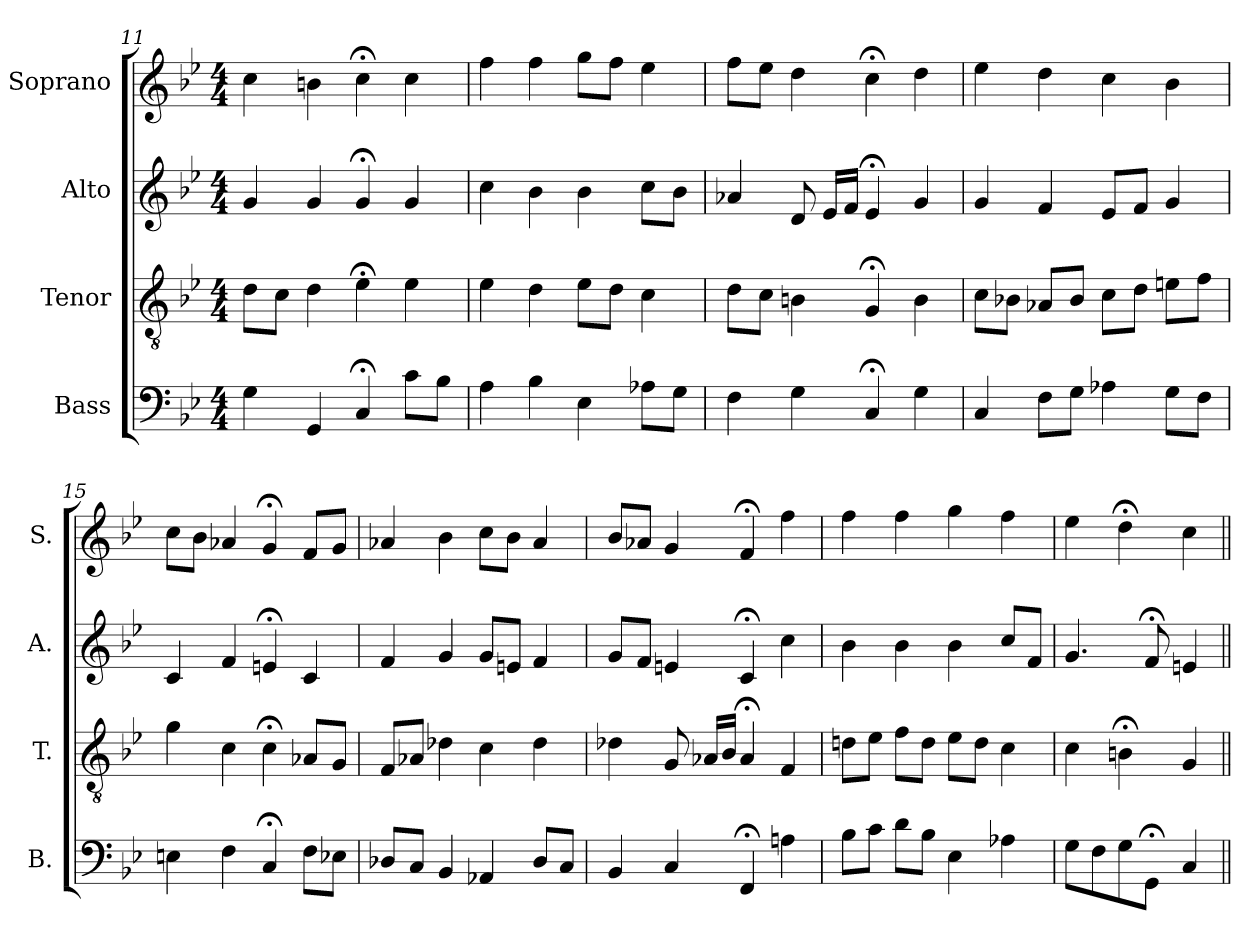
**kern	**kern	**kern	**kern
*part4	*part3	*part2	*part1
*staff4	*staff3	*staff2	*staff1
*I"Bass	*I"Tenor	*I"Alto	*I"Soprano
*I'B.	*I'T.	*I'A.	*I'S.
*clefF4	*clefGv2	*clefG2	*clefG2
*	*ITrd7c12	*	*
*k[b-e-]	*k[b-e-]	*k[b-e-]	*k[b-e-]
*B-:	*B-:	*B-:	*B-:
*M4/4	*M4/4	*M4/4	*M4/4
=11	=11	=11	=11
4G\	8D\L	4g/	4cc\
.	8C\J	.	.
4GG/	4D\	4g/	4bn\
4C;</	4E-;<\	4g;</	4cc;<\
8c\L	4E-\	4g/	4cc\
8B-\J	.	.	.
=12	=12	=12	=12
4A\	4E-\	4cc\	4ff\
4B-\	4D\	4b-\	4ff\
4E-\	8E-\L	4b-\	8gg\L
.	8D\J	.	8ff\J
8A-X\L	4C\	8cc\L	4ee-\
8G\J	.	8b-\J	.
=13	=13	=13	=13
4F\	8D\L	4a-X/	8ff\L
.	8C\J	.	8ee-\J
4G\	4BBn\	8d/	4dd\
.	.	16e-/LL	.
.	.	16f/JJ	.
4C;</	4GG;</	4e-;</	4cc;<\
4G\	4BB\	4g/	4dd\
!!LO:LB:g=z
=14	=14	=14	=14
4C/	8C\L	4g/	4ee-\
.	8BB-X\J	.	.
8F\L	8AA-X/L	4f/	4dd\
8G\J	8BB-/J	.	.
4A-X\	8C\L	8e-/L	4cc\
.	8D\J	8f/J	.
8G\L	8En\L	4g/	4b-\
8F\J	8F\J	.	.
=15	=15	=15	=15
4En\	4G\	4c/	8cc\L
.	.	.	8b-\J
4F\	4C\	4f/	4a-X/
4C;</	4C;<\	4en;</	4g;</
8F\L	8AA-X/L	4c/	8f/L
8E-X\J	8GG/J	.	8g/J
=16	=16	=16	=16
8D-X/L	8FF/L	4f/	4a-X/
8C/J	8AA-X/J	.	.
4BB-/	4D-X\	4g/	4b-\
4AA-X/	4C\	8g/L	8cc\L
.	.	8en/J	8b-\J
8D-/L	4D-\	4f/	4a-/
8C/J	.	.	.
!!LO:LB:g=z
=17	=17	=17	=17
4BB-/	4D-X\	8g/L	8b-/L
.	.	8f/J	8a-X/J
4C/	8GG/	4en/	4g/
.	16AA-X/LL	.	.
.	16BB-/JJ	.	.
4FF;</	4AA-;</	4c;</	4f;</
4An\	4FF/	4cc\	4ff\
=18	=18	=18	=18
8B-\L	8Dn\L	4b-\	4ff\
8c\J	8E-\J	.	.
8d\L	8F\L	4b-\	4ff\
8B-\J	8D\J	.	.
4E-\	8E-\L	4b-\	4gg\
.	8D\J	.	.
4A-X\	4C\	8cc/L	4ff\
.	.	8f/J	.
=19	=19	=19	=19
8G\L	4C\	4.g/	4ee-\
8F\	.	.	.
8G\	4BBn;<\	.	4dd;<\
8GG;<\J	.	8f;</	.
4C/	4GG/	4en/	4cc\
=||	=||	=||	=||
*-	*-	*-	*-
